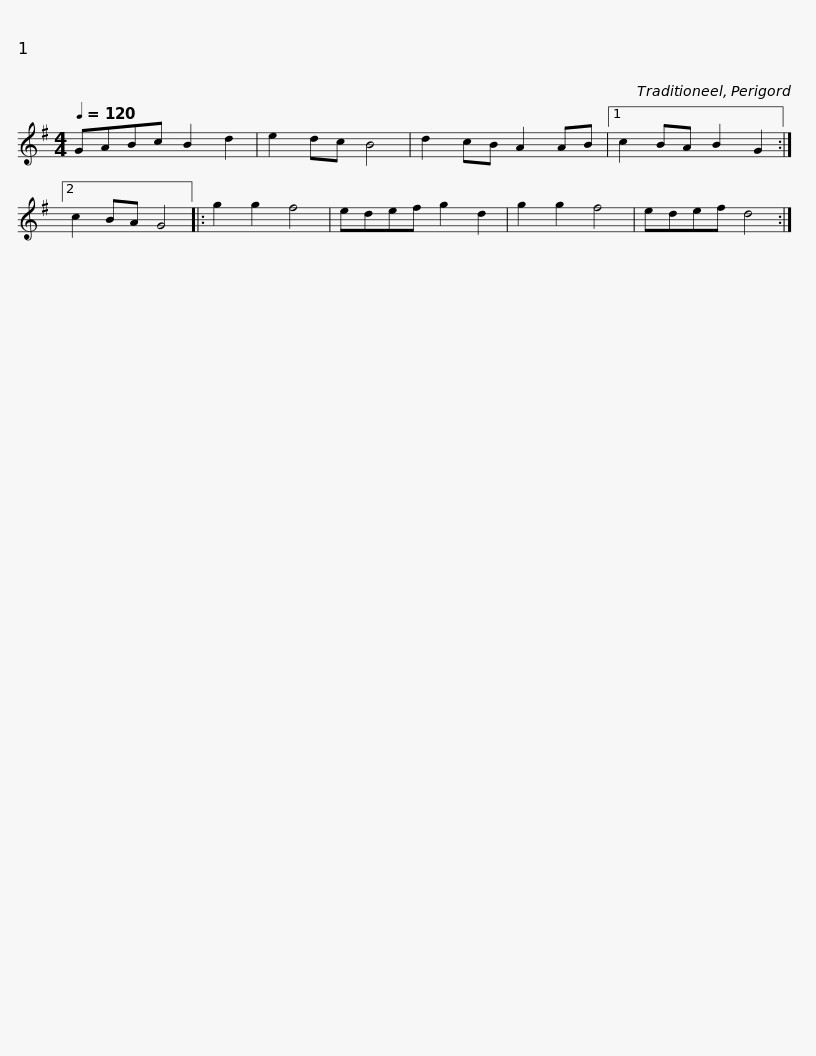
X:1
L:1/8
Q:1/4=120
M:4/4
I:linebreak $
K:G
V:1 treble
V:1
 GABc B2 d2 | e2 dc B4 | d2 cB A2 AB |1 c2 BA B2 G2 :|2 c2 BA G4 |:$ %5
 g2 g2 f4 | edef g2 d2 | g2 g2 f4 | edef d4 :| %9
